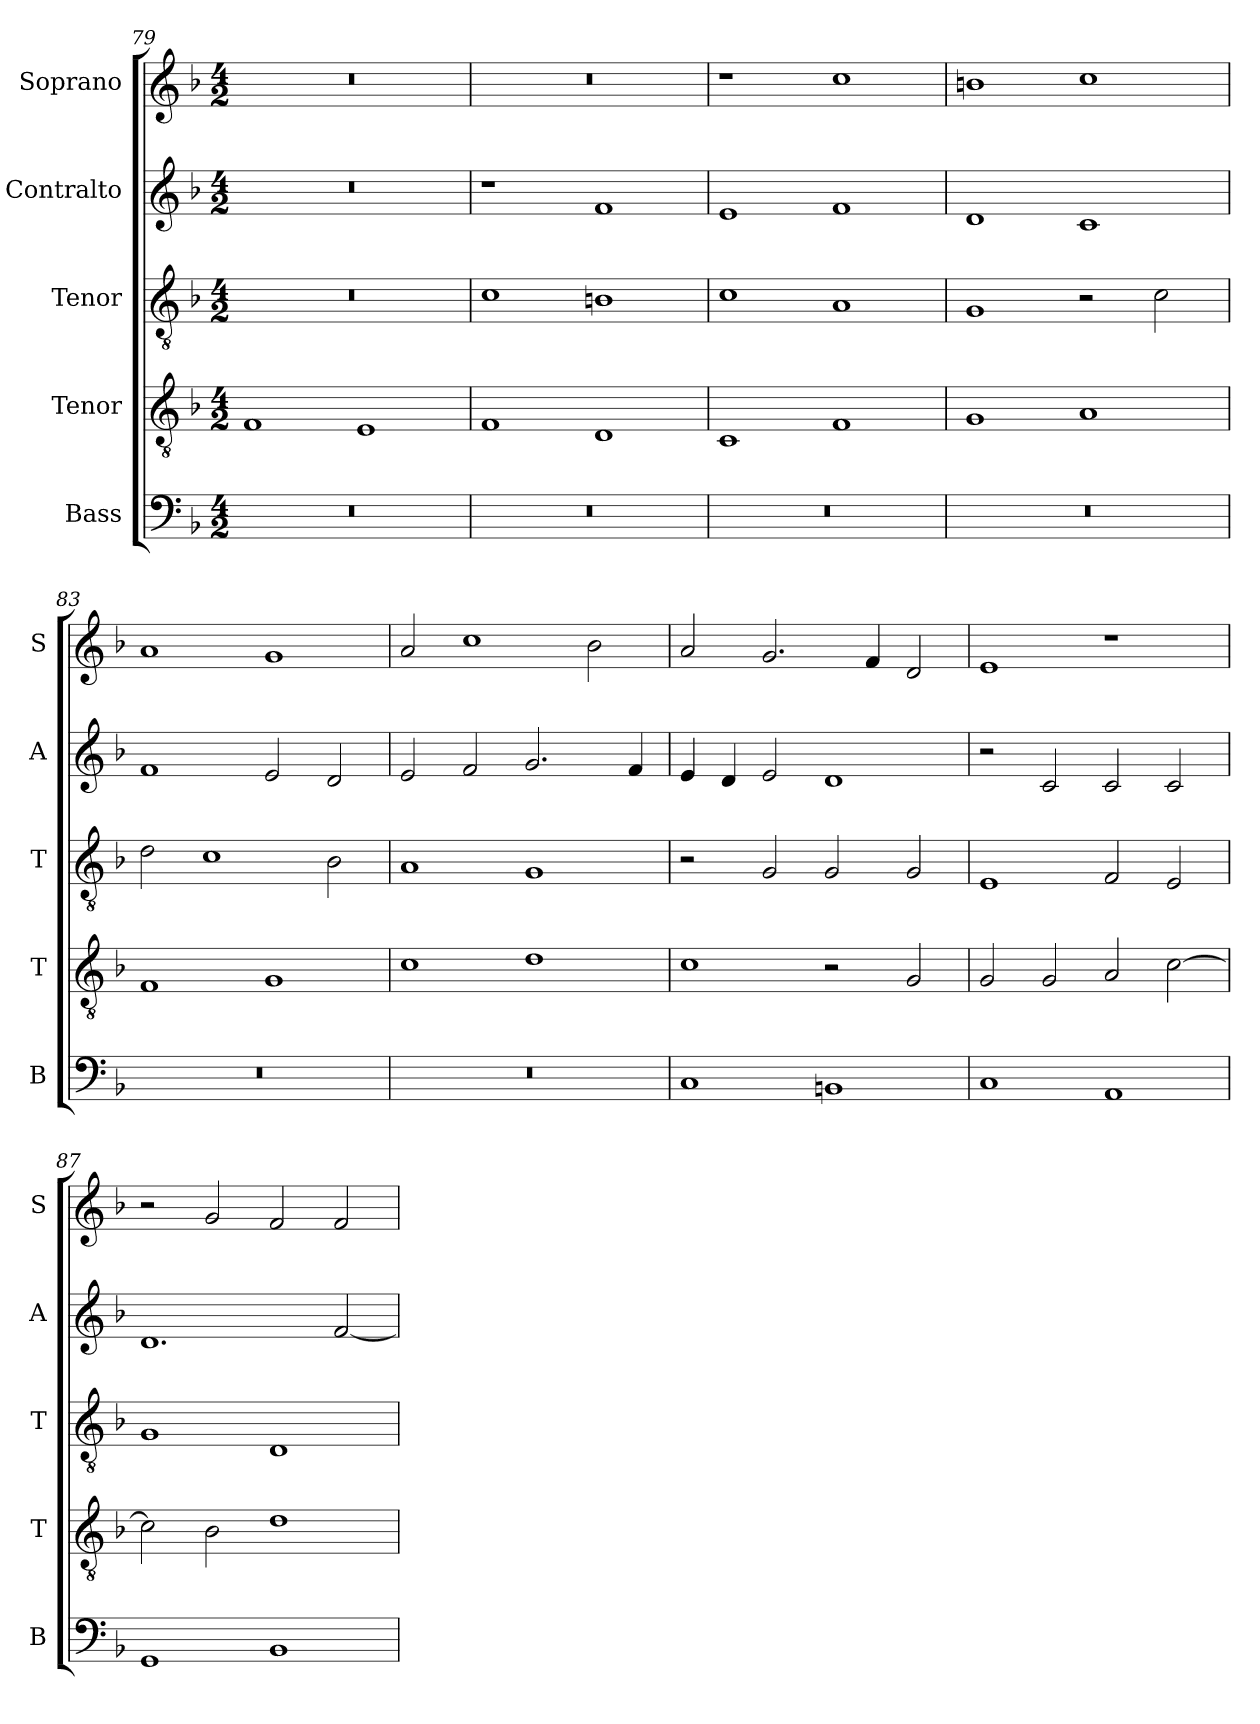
**kern	**kern	**kern	**kern	**kern
*part5	*part4	*part3	*part2	*part1
*staff5	*staff4	*staff3	*staff2	*staff1
*I"Bass	*I"Tenor	*I"Tenor	*I"Contralto	*I"Soprano
*I'B	*I'T	*I'T	*I'A	*I'S
*clefF4	*clefGv2	*clefGv2	*clefG2	*clefG2
*k[b-]	*k[b-]	*k[b-]	*k[b-]	*k[b-]
*F:ion	*F:ion	*F:ion	*F:ion	*F:ion
*M4/2	*M4/2	*M4/2	*M4/2	*M4/2
=79	=79	=79	=79	=79
0r	1F	0r	0r	0r
.	1E	.	.	.
=80	=80	=80	=80	=80
0r	1F	1c	1r	0r
.	1D	1Bn	1f	.
=81	=81	=81	=81	=81
0r	1C	1c	1e	1r
.	1F	1A	1f	1cc
=82	=82	=82	=82	=82
0r	1G	1G	1d	1bn
.	1A	2r	1c	1cc
.	.	2c	.	.
=83	=83	=83	=83	=83
0r	1F	2d	1f	1a
.	.	1c	.	.
.	1G	.	2e	1g
.	.	2B-	2d	.
=84	=84	=84	=84	=84
0r	1c	1A	2e	2a
.	.	.	2f	1cc
.	1d	1G	2.g	.
.	.	.	.	2b-
.	.	.	4f	.
=85	=85	=85	=85	=85
1C	1c	2r	4e	2a
.	.	.	4d	.
.	.	2G	2e	2.g
1BBn	2r	2G	1d	.
.	.	.	.	4f
.	2G	2G	.	2d
=86	=86	=86	=86	=86
1C	2G	1E	2r	1e
.	2G	.	2c	.
1AA	2A	2F	2c	1r
.	[2c	2E	2c	.
=87	=87	=87	=87	=87
1GG	2c]	1G	1.d	2r
.	2B-	.	.	2g
1BB-	1d	1D	.	2f
.	.	.	[2f	2f
=	=	=	=	=
*-	*-	*-	*-	*-
